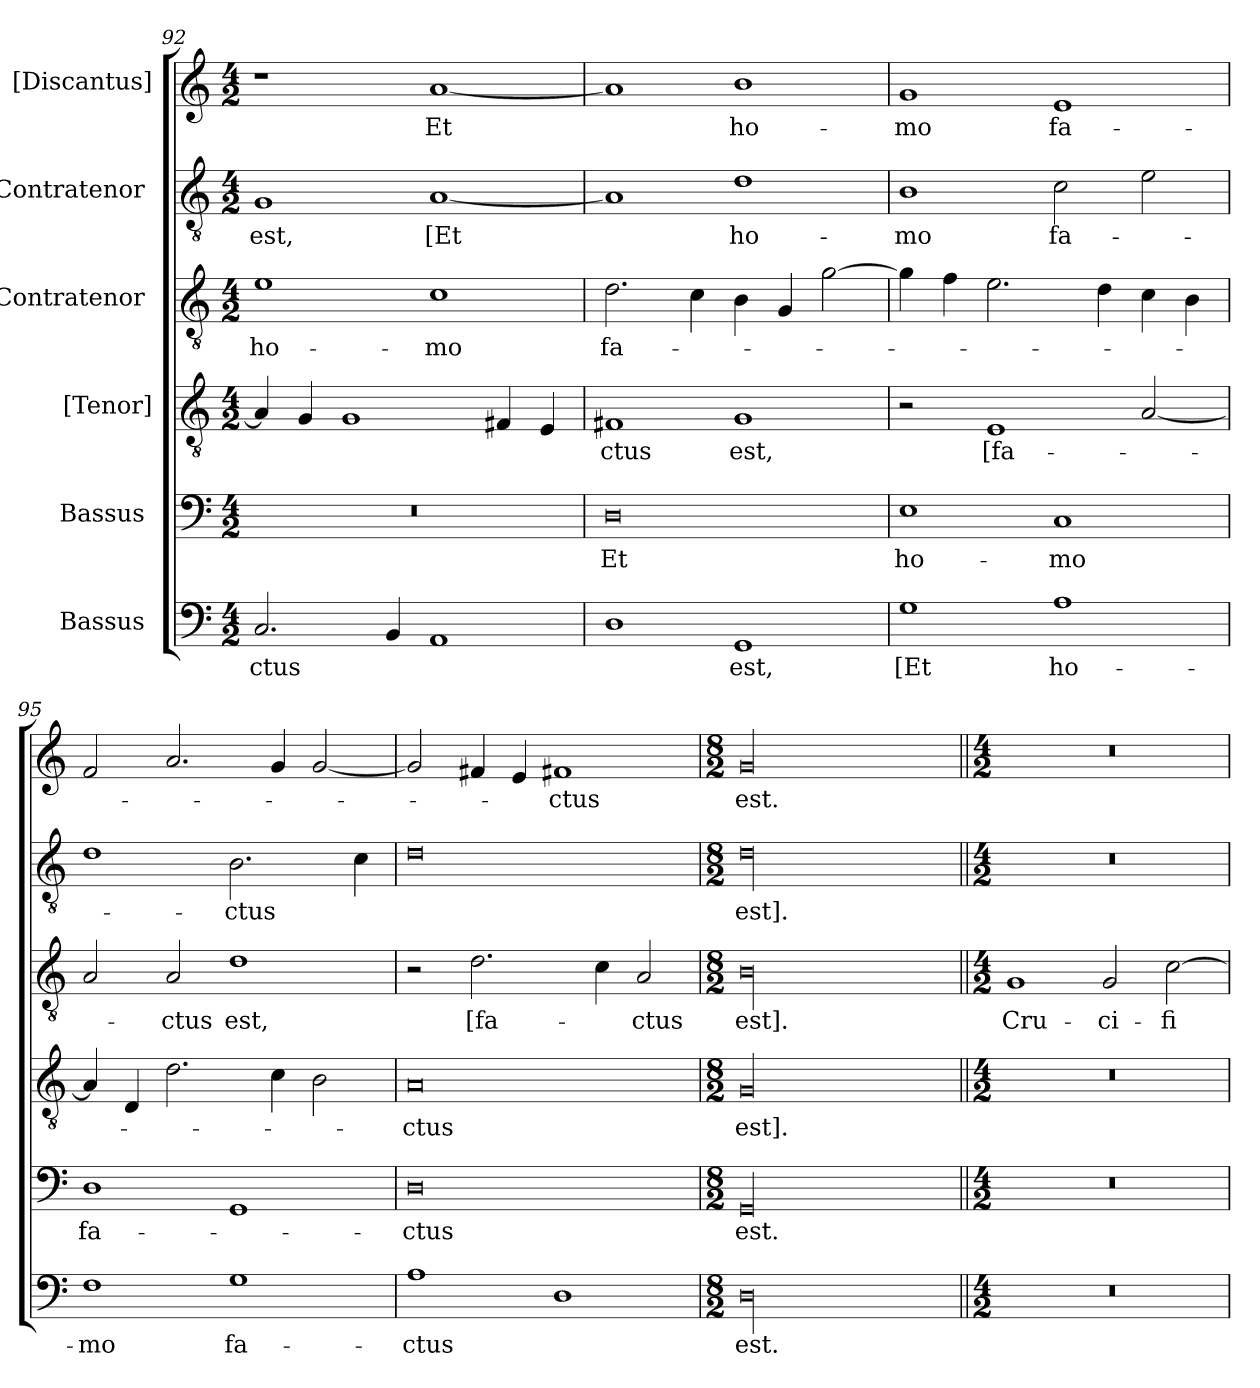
**kern	**text	**kern	**text	**kern	**text	**kern	**text	**kern	**text	**kern	**text
*part6	*part6	*part5	*part5	*part4	*part4	*part3	*part3	*part2	*part2	*part1	*part1
*staff6	*staff6	*staff5	*staff5	*staff4	*staff4	*staff3	*staff3	*staff2	*staff2	*staff1	*staff1
*I"Bassus [2]	*	*I"Bassus [1]	*	*I"[Tenor]	*	*I"Contratenor [2]	*	*I"Contratenor [1]	*	*I"[Discantus]	*
*clefF4	*	*clefF4	*	*clefGv2	*	*clefGv2	*	*clefGv2	*	*clefG2	*
*k[]	*	*k[]	*	*k[]	*	*k[]	*	*k[]	*	*k[]	*
*M4/2	*	*M4/2	*	*M4/2	*	*M4/2	*	*M4/2	*	*M4/2	*
=92	=92	=92	=92	=92	=92	=92	=92	=92	=92	=92	=92
2.C/	-ctus	0r	.	4A/]	.	1e\	ho-	1G/	est,	1r	.
.	.	.	.	4G/	.	.	.	.	.	.	.
.	.	.	.	1G/	.	.	.	.	.	.	.
4BB/	.	.	.	.	.	.	.	.	.	.	.
1AA/	.	.	.	.	.	1c\	-mo	[1A/	[Et	[1a/	Et
.	.	.	.	4F#X/	.	.	.	.	.	.	.
.	.	.	.	4E/	.	.	.	.	.	.	.
=93	=93	=93	=93	=93	=93	=93	=93	=93	=93	=93	=93
1D\	.	0D\	Et	1F#X/	-ctus	2.d\	fa-	1A/]	.	1a/]	.
.	.	.	.	.	.	4c\	.	.	.	.	.
1GG/	est,	.	.	1G/	est,	4B\	.	1d\	ho-	1b\	ho-
.	.	.	.	.	.	4G/	.	.	.	.	.
.	.	.	.	.	.	[2g\	.	.	.	.	.
=94	=94	=94	=94	=94	=94	=94	=94	=94	=94	=94	=94
1G\	[Et	1E\	ho-	2r	.	4g\]	.	1B\	-mo	1g/	-mo
.	.	.	.	.	.	4f\	.	.	.	.	.
.	.	.	.	1E/	[fa-	2.e\	.	.	.	.	.
1A\	ho-	1C/	-mo	.	.	.	.	2c\	fa-	1e/	fa-
.	.	.	.	.	.	4d\	.	.	.	.	.
.	.	.	.	[2A/	.	4c\	.	2e\	.	.	.
.	.	.	.	.	.	4B\	.	.	.	.	.
=95	=95	=95	=95	=95	=95	=95	=95	=95	=95	=95	=95
1F\	-mo	1D\	fa-	4A/]	.	2A/	.	1d\	.	2f/	.
.	.	.	.	4D/	.	.	.	.	.	.	.
.	.	.	.	2.d\	.	2A/	-ctus	.	.	2.a/	.
1G\	fa-	1GG/	.	.	.	1d\	est,	2.B\	-ctus	.	.
.	.	.	.	4c\	.	.	.	.	.	4g/	.
.	.	.	.	2B\	.	.	.	.	.	[2g/	.
.	.	.	.	.	.	.	.	4c\	.	.	.
=96	=96	=96	=96	=96	=96	=96	=96	=96	=96	=96	=96
1A\	-ctus	0D\	-ctus	0A/	-ctus	2r	.	0d\	.	2g/]	.
.	.	.	.	.	.	2.d\	[fa-	.	.	4f#X/	.
.	.	.	.	.	.	.	.	.	.	4e/	.
1D\	.	.	.	.	.	.	.	.	.	1f#X/	-ctus
.	.	.	.	.	.	4c\	.	.	.	.	.
.	.	.	.	.	.	2A/	-ctus	.	.	.	.
=97	=97	=97	=97	=97	=97	=97	=97	=97	=97	=97	=97
*M8/2	*	*M8/2	*	*M8/2	*	*M8/2	*	*M8/2	*	*M8/2	*
00D\	est.	00GG/	est.	00G/	est].	00B\	est].	00d\	est].	00g/	est.
=98||	=98||	=98||	=98||	=98||	=98||	=98||	=98||	=98||	=98||	=98||	=98||
*M4/2	*	*M4/2	*	*M4/2	*	*M4/2	*	*M4/2	*	*M4/2	*
0r	.	0r	.	0r	.	1G/	Cru-	0r	.	0r	.
.	.	.	.	.	.	2G/	-ci-	.	.	.	.
.	.	.	.	.	.	[2c\	-fi-	.	.	.	.
=	=	=	=	=	=	=	=	=	=	=	=
*-	*-	*-	*-	*-	*-	*-	*-	*-	*-	*-	*-
